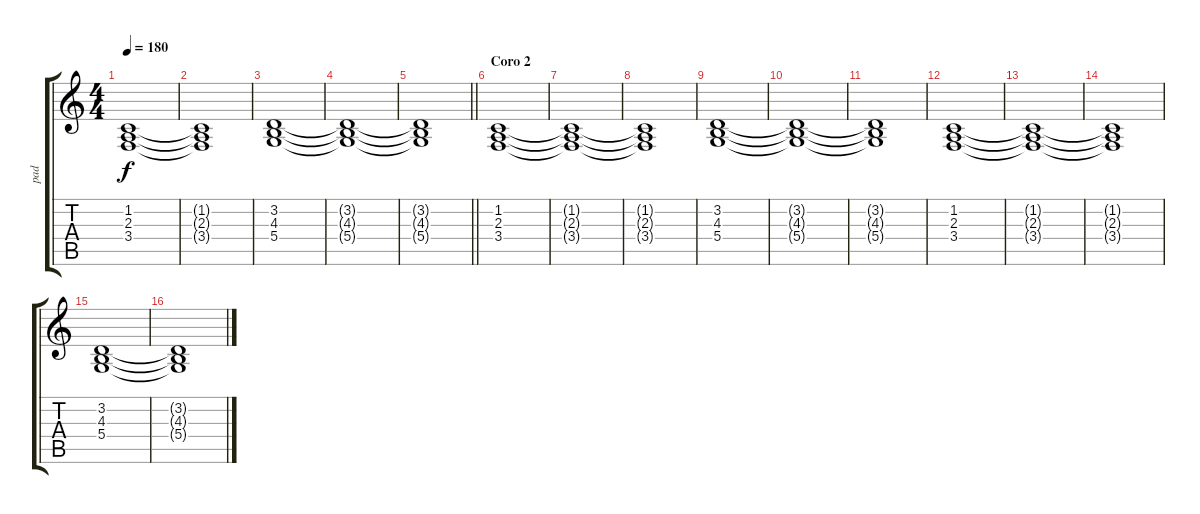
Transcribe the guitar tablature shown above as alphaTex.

\track ("pad" "pad") {instrument fx6goblins}
\staff {score tabs}
\tuning (E4 B3 G3 D3 A2 E2) {hide}
\ts (4 4)
\tempo 180
\clef g2
\ks c
(1.2{t} 2.3{t} 3.4{t}).1{dy f} |
(1.2{t} 2.3{t} 3.4{t}).1 |
(3.2 4.3 5.4).1 |
(3.2{t} 4.3{t} 5.4{t}).1 |
\barLineRight lightlight
(3.2{t} 4.3{t} 5.4{t}).1 |
\section ("" "Coro 2")
(1.2 2.3 3.4).1 |
(1.2{t} 2.3{t} 3.4{t}).1 |
(1.2{t} 2.3{t} 3.4{t}).1 |
(3.2 4.3 5.4).1 |
(3.2{t} 4.3{t} 5.4{t}).1 |
(3.2{t} 4.3{t} 5.4{t}).1 |
(1.2 2.3 3.4).1 |
(1.2{t} 2.3{t} 3.4{t}).1 |
(1.2{t} 2.3{t} 3.4{t}).1 |
(3.2 4.3 5.4).1 |
(3.2{t} 4.3{t} 5.4{t}).1
